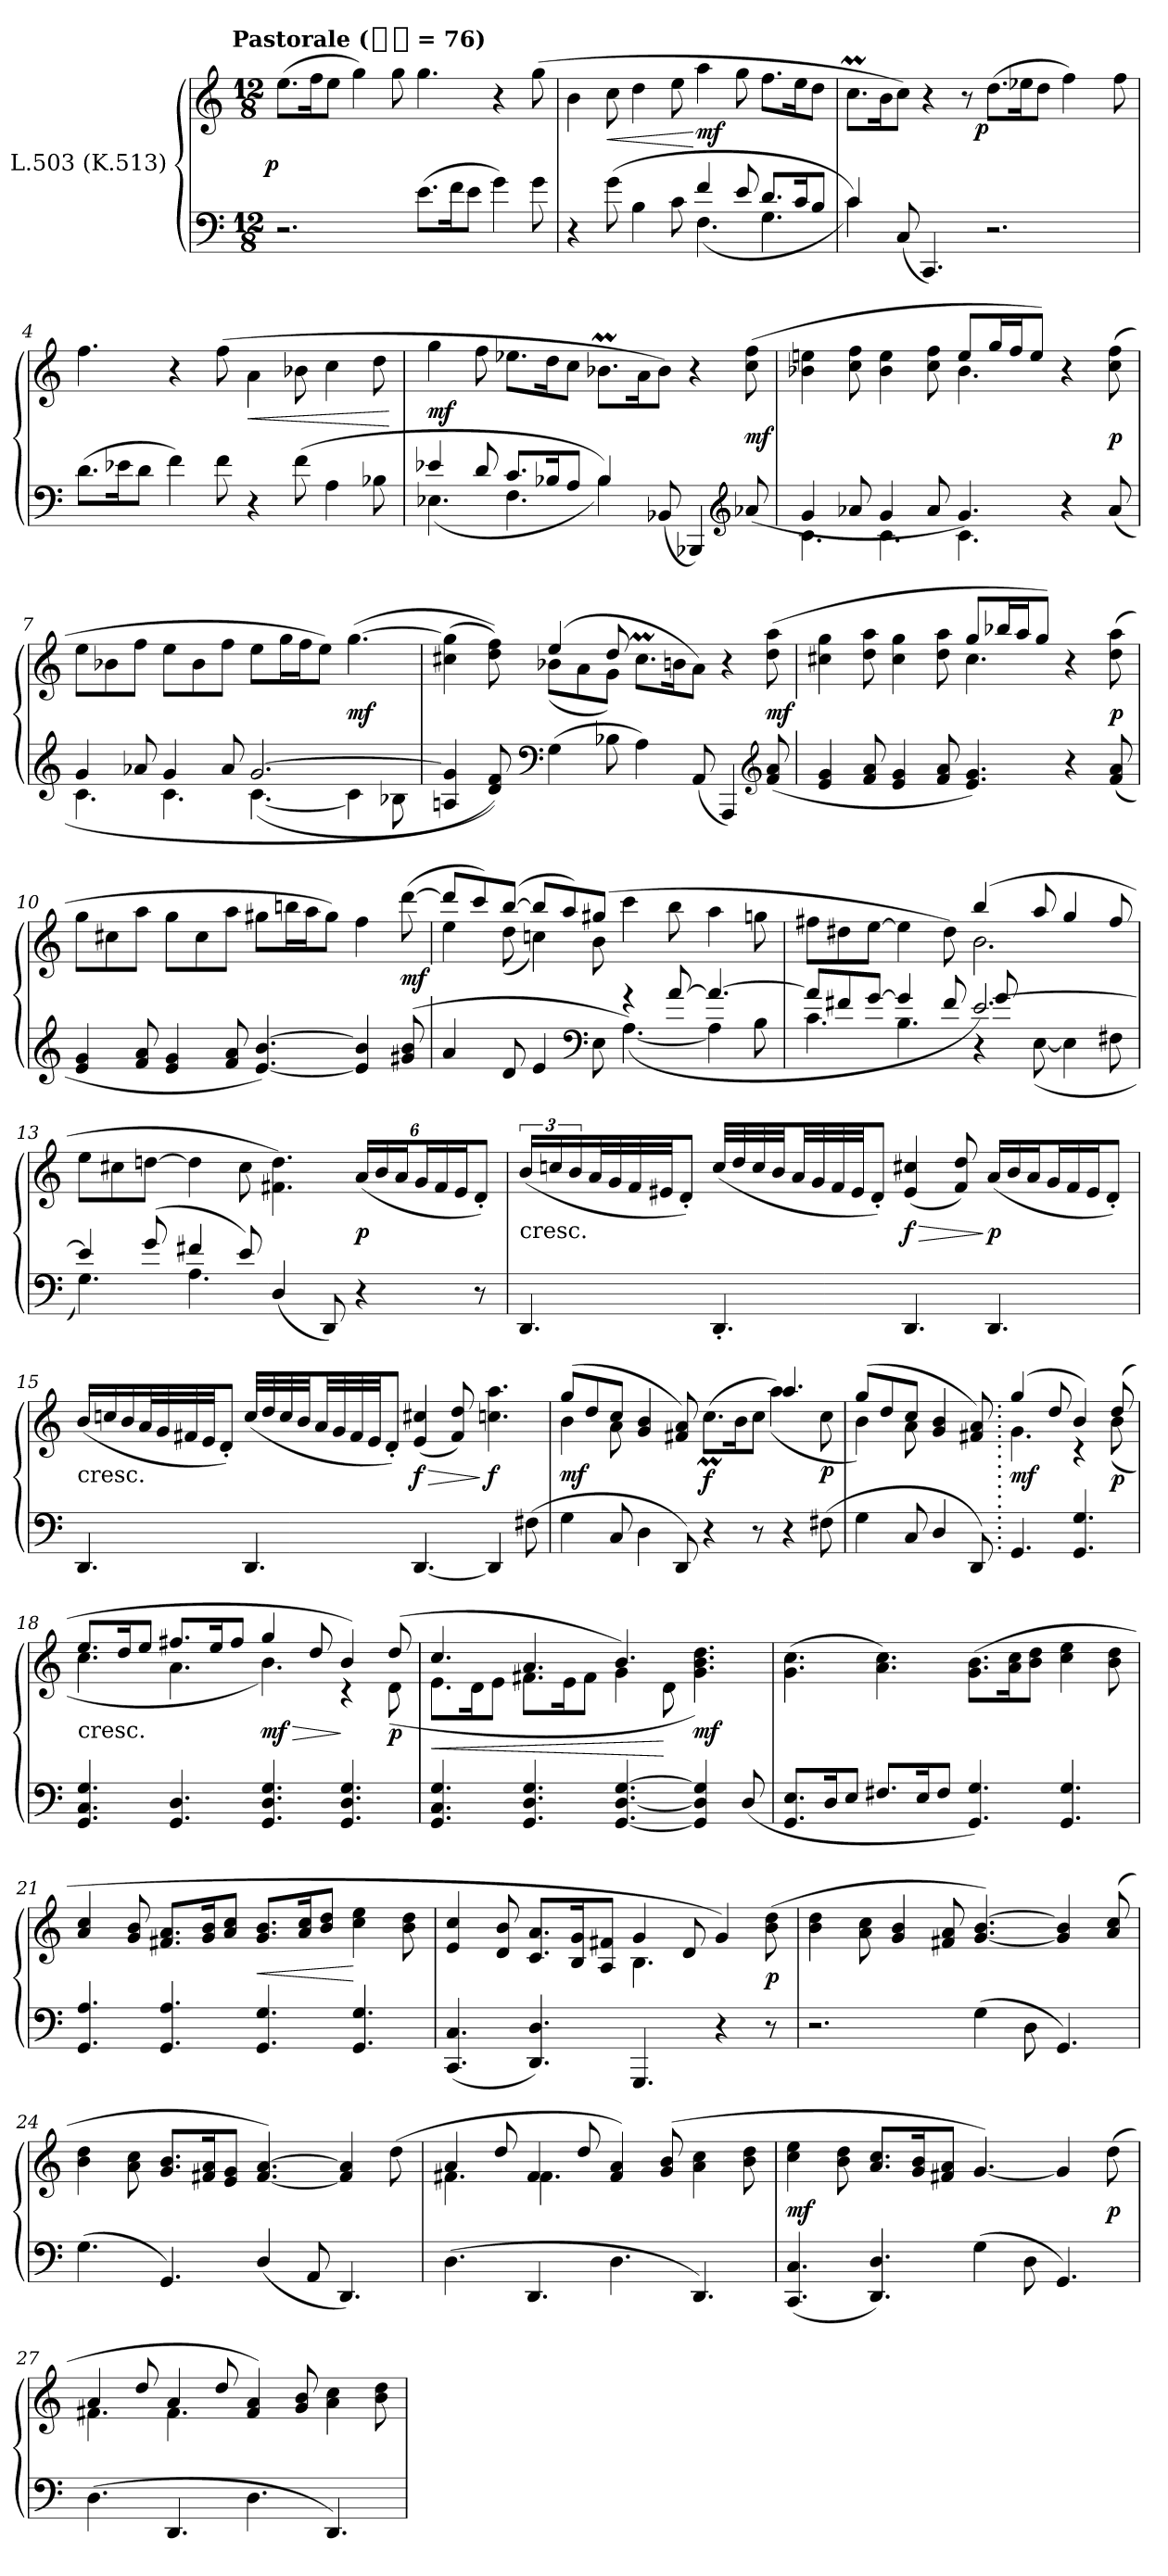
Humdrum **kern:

**kern	**kern	**dynam
*part1	*part1	*part1
*staff2	*staff1	*staff1/2
*I"L.503 (K.513)	*	*
*clefF4	*clefG2	*
*k[]	*k[]	*
!!LO:TX:omd:t=Pastorale ([quarter-dot] = 76)
*M12/8	*M12/8	*
*MM114	*MM114	*
=1	=1	=1
!	!	!LO:DY:rj
2.r	(8.eeL	p
.	16ffK	.
.	8eeJ	.
.	4gg)	.
.	8gg	.
(8.eL	4.gg	.
16fK	.	.
8eJ	.	.
4g)	4r	.
8g	(8gg	.
=2	=2	=2
*^	*	*
4r	2.ryy	4b	.
(8g	.	8cc	<
4B	.	4dd	.
8c	.	8ee	.
4f	(4.F	4aa	[ mf
8e	.	8gg	.
8.dL	4.G	8.ffL	.
16cK	.	16eeK	.
8BJ	.	8ddJ	.
!!LO:LB:g=z
=3	=3	=3	=3
4c	4c))	8.ccML	.
.	.	16bK	.
(8C	1ryy	8ccJ)	.
4.CC)	.	4r	.
.	.	8r	.
!	!	!	!LO:DY:b:rj
2.r	.	(8.ddL	p
.	.	16ee-XK	.
.	.	8ddJ	.
.	.	4ff)	.
.	4ryy	.	.
.	.	8ff	.
*v	*v	*	*
=4	=4	=4
(8.dL	4.ff	.
16e-XK	.	.
8dJ	.	.
4f)	4r	.
8f	(8ff	.
4r	4a\	<
(8f	8b-X	.
4A	4cc	.
8B-X	8dd	.
.	.	[
!!LO:LB:g=z
=5	=5	=5
*^	*	*
4e-X	(4.E-X	4gg	mf
8d	.	8ff	.
8.cL	4.F	8.ee-XL	.
16B-XK	.	16ddK	.
8AJ	.	8ccJ	.
4B-	4B-))	8.b-XM\L	.
.	.	16a\K	.
(8BB-X	8ryy	8b-\J)	.
4BBB-X)	4ryy	4r	.
*clefG2	*	*	*
(>8a-X	8ryy	(8cc 8ff	mf
=6	=6	=6	=6
*	*	*^	*
4g	4.c	4b-X 4een	2.ryy	.
8a-X	.	8cc 8ff	.	.
4g	4.c	4b- 4ee	.	.
8a-	.	8cc 8ff	.	.
4.g)	4.c	8eeL	4.b-	.
.	.	16ggL	.	.
.	.	16ffJ	.	.
.	.	8eeJ)	.	.
4r	4.ryy	4r	4.ryy	.
(>8a-	.	(8cc 8ff	.	p
*	*	*v	*v	*
!!LO:LB:g=z
=7	=7	=7	=7
4g	4.c	8eeL	.
.	.	8b-X	.
8a-X	.	8ffJ	.
4g	4.c	8eeL	.
.	.	8b-	.
8a-	.	8ffJ	.
[2.g	([4.c	8eeL	.
.	.	16ggL	.
.	.	16ffJ	.
.	.	8eeJ)	.
.	4c]	([4.gg	mf
.	8B-X	.	.
*v	*v	*	*
=8	=8	=8
*	*^	*
4An 4g]	(<4cc#X 4gg]	4.ryy	.
8d 8f))	8dd 8ff))	.	.
*clefF4	*	*	*
(4G	(4ee	(8b-XL	.
.	.	8a	.
8B-X	8dd	8gJ)	.
4A)	8.cc#mL	2.ryy	.
.	16bnK	.	.
(8AA	8aJ)	.	.
4AAA)	4r	.	.
*clefG2	*	*	*
(8f 8a	(8dd 8aa	.	mf
!!LO:LB:g=z	!!
=9	=9	=9	=9
4e 4g	4cc#X 4gg	2.ryy	.
8f 8a	8dd 8aa	.	.
4e 4g	4cc# 4gg	.	.
8f 8a	8dd 8aa	.	.
4.e 4.g)	8ggL	4.cc#	.
.	16bb-XL	.	.
.	16aaJ	.	.
.	8ggJ)	.	.
4r	4r	4.ryy	.
(8f 8a	(8dd 8aa	.	p
*	*v	*v	*
=10	=10	=10
4e 4g	8ggL	.
.	8cc#X	.
8f 8a	8aaJ	.
4e 4g	8ggL	.
.	8cc#	.
8f 8a	8aaJ	.
[4.e [4.b)	8gg#XL	.
.	16bbnL	.
.	16aaJ	.
.	8gg#J)	.
4e] 4b]	4ff	.
(8g#X 8b	([8ddd	mf
!!LO:LB:g=z
=11	=11	=11
*^	*^	*
4a	2.ryy	8dddL]	4ee	.
.	.	8ccc)	.	.
8d	.	([8bbJ	(8dd	.
4e	.	8bbL]	4ccn)	.
.	.	8aa)	.	.
*clefF4	*	*	*	*
8E	.	(8gg#XJ	8b	.
4rg	([4.A)	4ccc	2.ryy	.
[8a	.	8bb	.	.
4.a_	4A]	4aa	.	.
.	8B	8ggn	.	.
=12	=12	=12	=12	=12
*	*^	*	*	*
8aL]	4.ci	2.ryy	8ff#XL	2.ryy	.
8f#X	.	.	8dd#X	.	.
[8gJ	.	.	[8eeJ	.	.
4g]	4.Bi	.	4ee]	.	.
8f#	.	.	8dd#)	.	.
[2.e)	4r	8gi	(4bb	2.b	.
.	.	4ryy	.	.	.
.	([8E	.	8aa	.	.
.	4E]	4.ryy	4gg	.	.
.	8F#X	.	8ff#	.	.
*	*v	*v	*	*	*
*	*	*v	*v	*
!!LO:LB:g=z
=13	=13	=13	=13
4e]	4.G)	8eeL	.
.	.	8cc#X	.
(8g	.	[8ddnJ	.
4f#X	4.A	4dd]	.
8e)	.	8cc#	.
(4D/	2.ryy	4.f#Xi\ 4.dd\)	.
8DD)	.	.	.
4r	.	(24aLL	p
.	.	24b	.
.	.	24aJ	.
.	.	24gL	.
.	.	24f#	.
.	.	24eJ	.
8r	.	8d'J)	.
*v	*v	*	*
=14	=14	=14
!	!LO:TX:c:t=cresc.	!
4.DD	(24bLL	.
.	24ccn	.
.	24b	.
.	32aL	.
.	32g	.
.	32f	.
.	32e#XJJ	.
.	8d'J)	.
4.DD'	(32ccLLL	.
.	32dd	.
.	32cc	.
.	32bJJ	.
.	32aLL	.
.	32g	.
.	32f	.
.	32e#JJ	.
.	8d'J)	.
4.DD	(4e# 4cc#X	> f
.	8f 8dd)	.
*	*Xtuplet	*
4.DD	(24aLL	] p
.	24b	.
.	24aJ	.
.	24gL	.
.	24f	.
.	24e#J	.
.	8d'J)	.
!!LO:LB:g=z
=15	=15	=15
!	!LO:TX:c:t=cresc.	!
4.DD	(24bLL	.
.	24ccn	.
.	24b	.
.	32aL	.
.	32g	.
.	32f#X	.
.	32eJJ	.
.	8d'J)	.
4.DD	(32ccLLL	.
.	32dd	.
.	32cc	.
.	32bJJ	.
.	32aLL	.
.	32g	.
.	32f#	.
.	32eJJ	.
.	8d'J)	.
[4.DD	(4e 4cc#X	> f
.	8f# 8dd)	.
4DD]	4.ccn 4.aa	] f
(8F#X	.	.
=16	=16	=16
*	*^	*
4G	(8ggL	4b	mf
.	8dd	.	.
8C	8ccJ	8a	.
4D	4g 4b	4.ryy	.
8DD)	8f#X 8a)	.	.
4r	4.ryy	(8.ccML	f
.	.	16bK	.
8r	.	8ccJ	.
4r	4.aa	(4aa)	.
(8F#X	.	8cc	p
!!LO:LB:g=z	!!
=17	=17	=17	=17
4G	(8ggL	4b)	.
.	8dd	.	.
8C	8ccJ	8a	.
4D/	4g 4b	4.ryy	.
8DD)	8f#X 8a)	.	.
=.	=.	=.	=.
*	*MM174	*	*
4.GG	(4gg	4.g	mf
.	8dd	.	.
4.GG 4.G	4b)	4r	.
.	(8dd	(8b	p
=18	=18	=18	=18
!	!LO:TX:c:t=cresc.	!	!
4.GG 4.C 4.G	8.eeL	4.cc	.
.	16ddK	.	.
.	8eeJ	.	.
4.GG 4.D	8.ff#XL	4.a	.
.	16eeK	.	.
.	8ff#J	.	.
4.GG 4.D 4.G	4gg	4.b)	> mf
.	8dd	.	.
4.GG 4.D 4.G	4b)	4r	]
.	(8dd	(8d	p
!!LO:LB:g=z	!!
=19	=19	=19	=19
4.GG 4.C 4.G	4.cc	8.eL	<
.	.	16dK	.
.	.	8eJ	.
4.GG 4.D 4.G	4.a	8.f#XL	.
.	.	16eK	.
.	.	8f#J	.
[4.GG [4.D [4.G	4.b)	4g	.
.	.	8d	[
4GG] 4D] 4G]	4.ryy	4.g 4.b 4.dd)	mf
(>8D/	.	.	.
*	*v	*v	*
=20	=20	=20
8.GG 8.EL	(<4.g\ 4.cc\	.
16DK	.	.
8EJ	.	.
8.F#X/L	4.a 4.cc)	.
16E/K	.	.
8F#/J	.	.
4.GG 4.G)	(8.g 8.bL	.
.	16a 16ccK	.
.	8b 8ddJ	.
4.GG 4.G	4cc 4ee	.
.	8b 8dd	.
!!LO:LB:g=z
=21	=21	=21
4.GG/ 4.A/	4a/ 4cc/	.
.	8g 8b	.
4.GG/ 4.A/	8.f#X 8.aL	.
.	16g 16bK	.
.	8a 8ccJ	.
4.GG 4.G	8.g/ 8.b/L	<
.	16a/ 16cc/K	.
.	8b/ 8dd/J	.
4.GG 4.G	4cc 4ee	[
.	8b 8dd	.
=22	=22	=22
*	*^	*
(4.CC 4.C	4e 4cc	2.ryy	.
.	8d 8b	.	.
4.DD 4.D)	8.c 8.aL	.	.
.	16B 16gK	.	.
.	8A 8f#XJ	.	.
4.GGG	4g	4.B	.
.	8d	.	.
4r	4g)	4.ryy	.
8r	(8b 8dd	.	p
*	*v	*v	*
!!LO:LB:g=z
=23	=23	=23
2.r	4b 4dd	.
.	8a 8cc	.
.	4g 4b	.
.	8f#X 8a	.
(4G	[4.g [4.b)	.
8D	.	.
4.GG)	4g] 4b]	.
.	(8a/ 8cc/	.
=24	=24	=24
(4.G	4b 4dd	.
.	8a 8cc	.
4.GG)	8.g 8.bL	.
.	16f#X 16aK	.
.	8e 8gJ	.
(4D/	[4.f# [4.a)	.
8AA	.	.
4.DD)	4f#] 4a]	.
.	(8dd	.
=25	=25	=25
*	*^	*
(4.D	4a	4.f#X	.
.	8dd	.	.
4.DD	4f#	4.f#	.
.	8dd	.	.
4.D	4f# 4a)	2.ryy	.
.	(8g 8b	.	.
4.DD)	4a 4cc	.	.
.	8b 8dd	.	.
*	*v	*v	*
!!LO:LB:g=z
=26	=26	=26
(4.CC 4.C	4cc 4ee	mf
.	8b 8dd	.
4.DD 4.D)	8.a 8.ccL	.
.	16g 16bK	.
.	8f#X 8aJ	.
(4G	[4.g)	.
8D	.	.
4.GG)	4g]	.
.	(8dd	p
=27	=27	=27
*	*^	*
(4.D	4a	4.f#X	.
.	8dd	.	.
4.DD	4a	4.f#	.
.	8dd	.	.
4.D	4f# 4a)	2.ryy	.
.	8g 8b	.	.
4.DD)	4a 4cc	.	.
.	8b 8dd	.	.
*	*v	*v	*
=	=	=
*-	*-	*-
